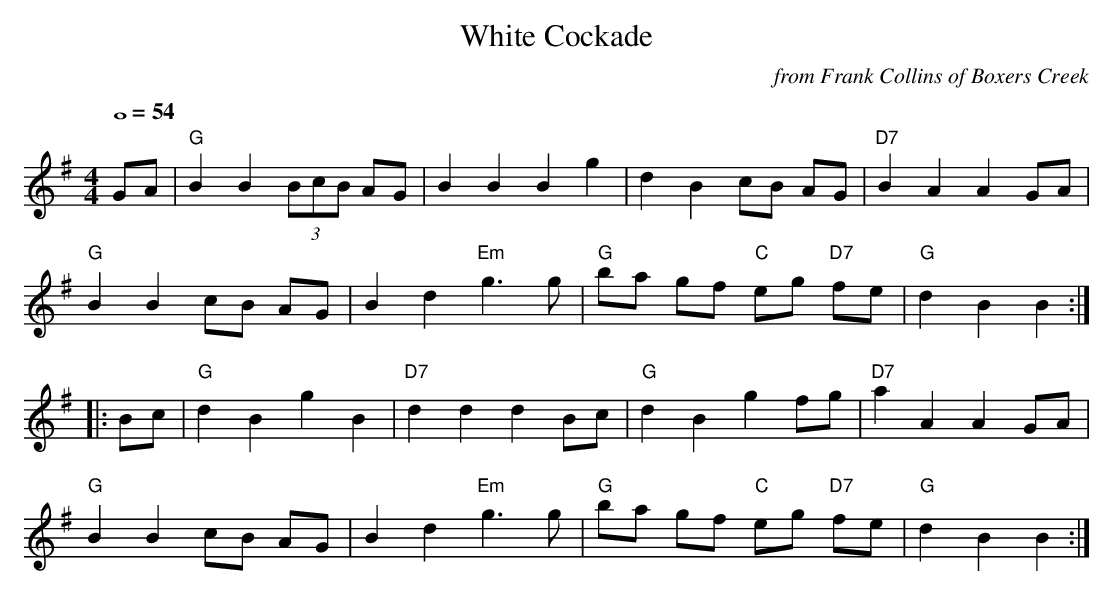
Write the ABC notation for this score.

X:1
T:White Cockade
M:4/4
L:1/8
Q:4/4=54
C:from Frank Collins of Boxers Creek
K:G             %transposed from A
GA|"G"B2B2(3BcB AG|B2B2B2g2|d2B2cB AG|"D7"B2A2A2GA|
"G"B2B2cB AG|B2d2"Em"g3g|"G"ba gf "C"eg "D7"fe| "G"d2B2B2:|
|:Bc|"G"d2B2g2B2|"D7"d2d2d2Bc|"G"d2B2 g2fg|"D7"a2A2A2GA|
"G"B2B2cB AG|B2d2"Em"g3g|"G"ba gf "C"eg "D7"fe| "G"d2B2B2:|
